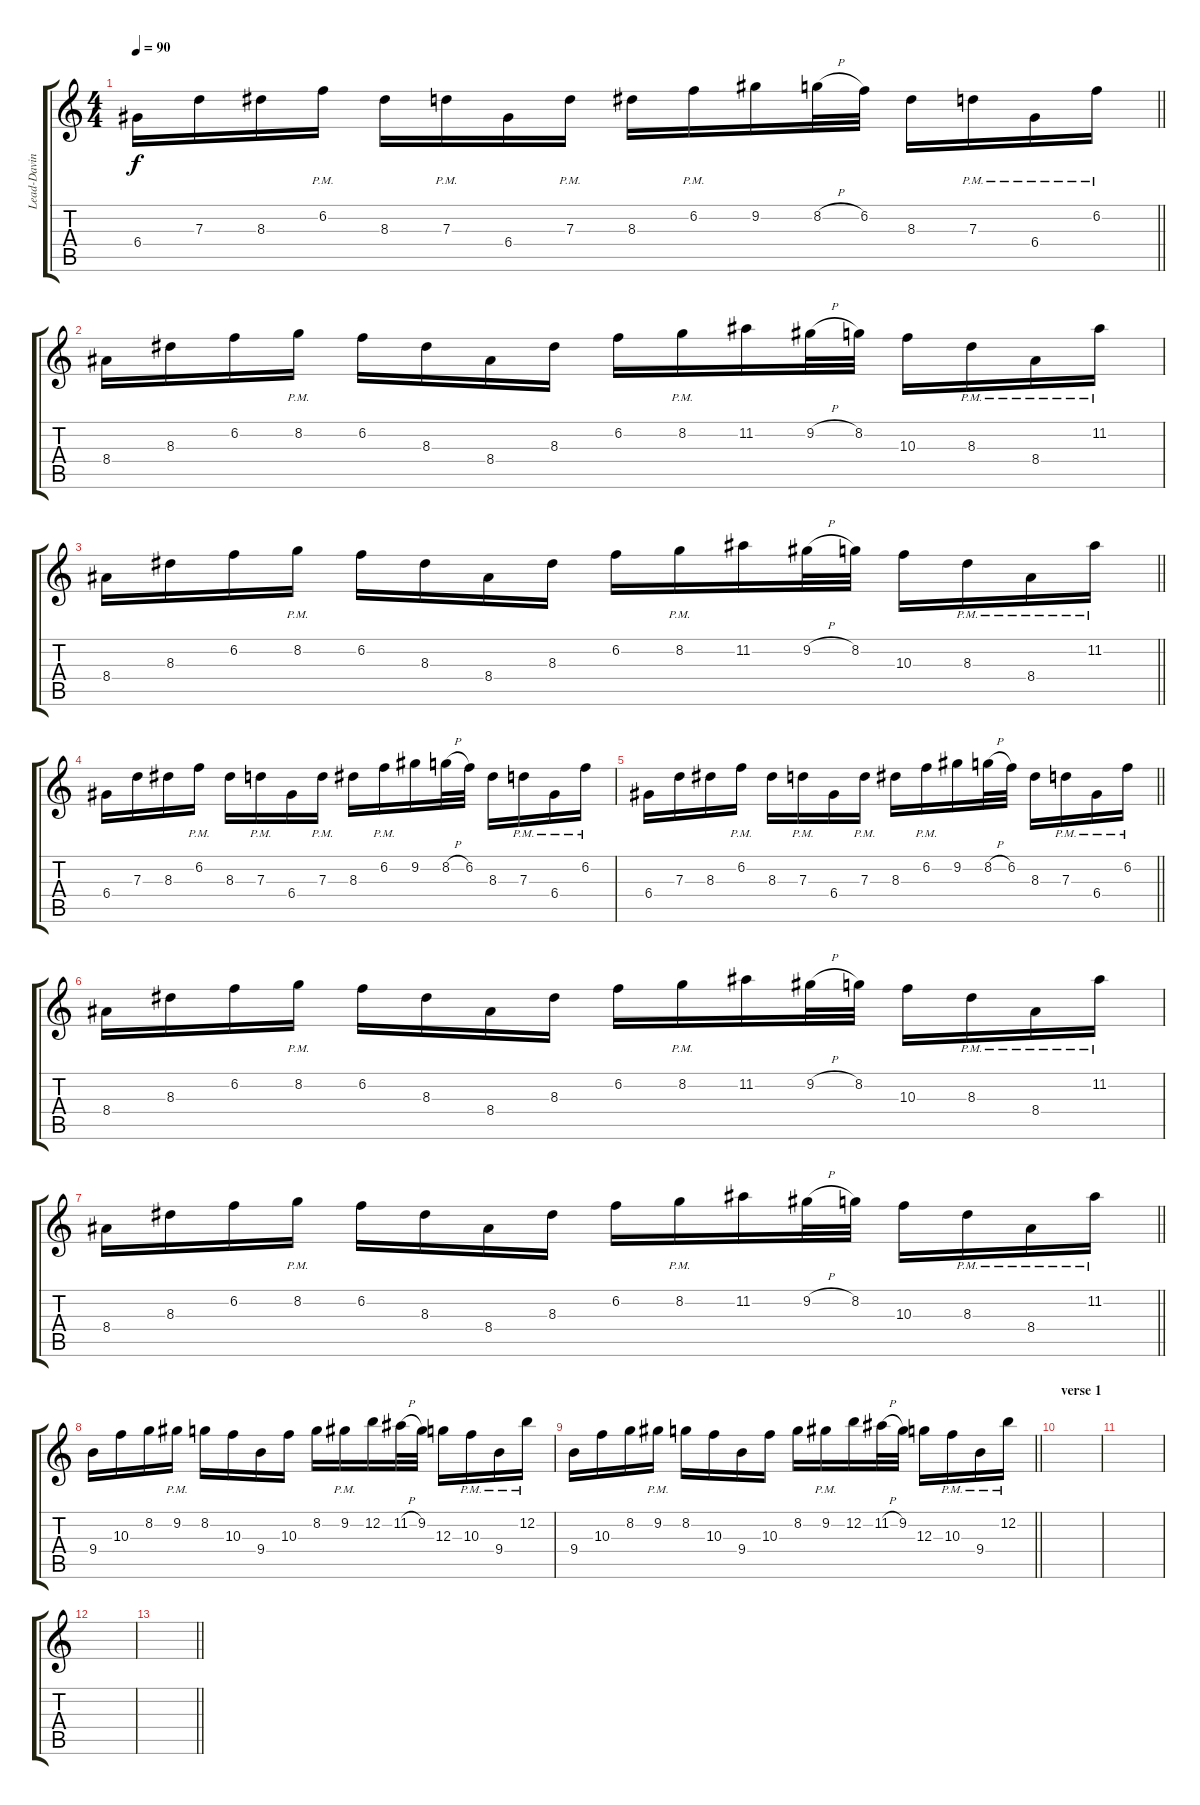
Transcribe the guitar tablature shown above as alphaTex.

\track ("Lead-Davin" "Lead-Davin") {mute instrument overdrivenguitar}
\staff {score tabs}
\tuning (E4 B3 G3 D3 A2 E2) {hide}
\ts (4 4)
\tempo 90
\clef g2
\barLineRight lightlight
\ks c
6.4.16{dy f} 7.3.16 8.3.16 6.2{pm}.16 8.3.16 7.3{pm}.16 6.4.16 7.3{pm}.16 8.3.16 6.2{pm}.16 9.2.16 8.2{h}.32 6.2.32 8.3.16 7.3{pm}.16 6.4{pm}.16 6.2{pm}.16 |
8.4.16 8.3.16 6.2.16 8.2{pm}.16 6.2.16 8.3.16 8.4.16 8.3.16 6.2.16 8.2{pm}.16 11.2.16 9.2{h}.32 8.2.32 10.3.16 8.3{pm}.16 8.4{pm}.16 11.2{pm}.16 |
\barLineRight lightlight
8.4.16 8.3.16 6.2.16 8.2{pm}.16 6.2.16 8.3.16 8.4.16 8.3.16 6.2.16 8.2{pm}.16 11.2.16 9.2{h}.32 8.2.32 10.3.16 8.3{pm}.16 8.4{pm}.16 11.2{pm}.16 |
6.4.16 7.3.16 8.3.16 6.2{pm}.16 8.3.16 7.3{pm}.16 6.4.16 7.3{pm}.16 8.3.16 6.2{pm}.16 9.2.16 8.2{h}.32 6.2.32 8.3.16 7.3{pm}.16 6.4{pm}.16 6.2{pm}.16 |
\barLineRight lightlight
6.4.16 7.3.16 8.3.16 6.2{pm}.16 8.3.16 7.3{pm}.16 6.4.16 7.3{pm}.16 8.3.16 6.2{pm}.16 9.2.16 8.2{h}.32 6.2.32 8.3.16 7.3{pm}.16 6.4{pm}.16 6.2{pm}.16 |
8.4.16 8.3.16 6.2.16 8.2{pm}.16 6.2.16 8.3.16 8.4.16 8.3.16 6.2.16 8.2{pm}.16 11.2.16 9.2{h}.32 8.2.32 10.3.16 8.3{pm}.16 8.4{pm}.16 11.2{pm}.16 |
\barLineRight lightlight
8.4.16 8.3.16 6.2.16 8.2{pm}.16 6.2.16 8.3.16 8.4.16 8.3.16 6.2.16 8.2{pm}.16 11.2.16 9.2{h}.32 8.2.32 10.3.16 8.3{pm}.16 8.4{pm}.16 11.2{pm}.16 |
9.4.16 10.3.16 8.2.16 9.2{pm}.16 8.2.16 10.3.16 9.4.16 10.3.16 8.2.16 9.2{pm}.16 12.2.16 11.2{h}.32 9.2.32 12.3.16 10.3{pm}.16 9.4{pm}.16 12.2{pm}.16 |
\barLineRight lightlight
9.4.16 10.3.16 8.2.16 9.2{pm}.16 8.2.16 10.3.16 9.4.16 10.3.16 8.2.16 9.2{pm}.16 12.2.16 11.2{h}.32 9.2.32 12.3.16 10.3{pm}.16 9.4{pm}.16 12.2{pm}.16 |
\section ("" "verse 1")
|
|
|
\barLineRight lightlight
